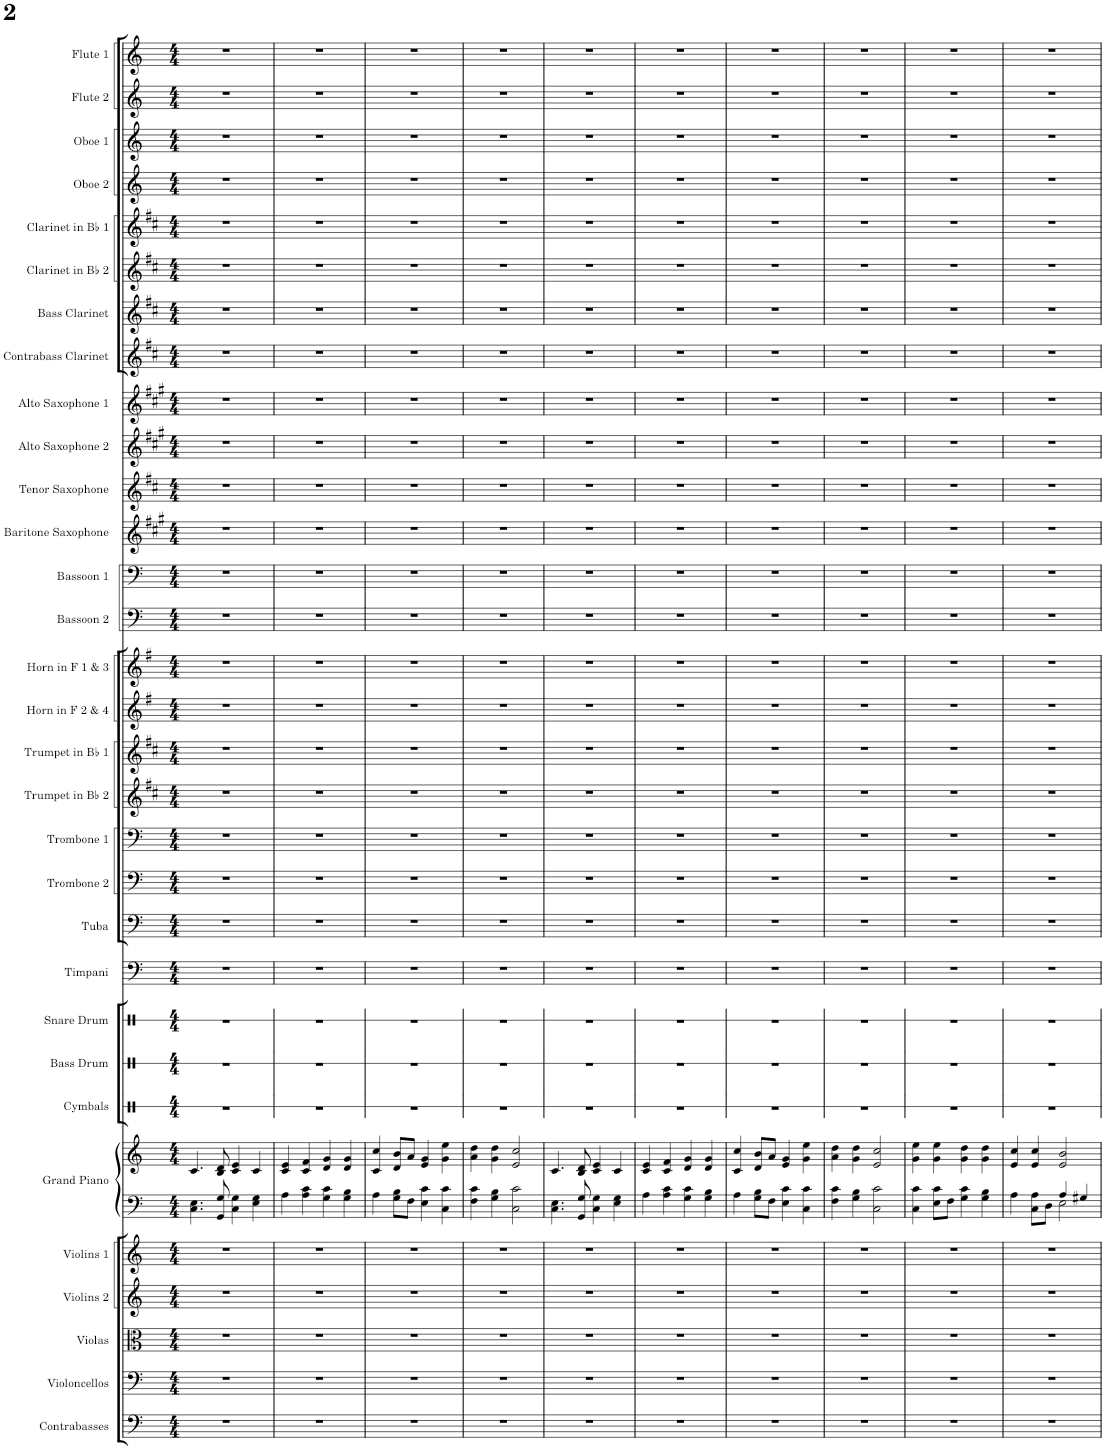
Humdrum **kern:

**kern	**kern	**kern	**kern	**kern	**kern	**kern	**kern	**kern	**kern	**kern	**kern	**kern	**kern	**kern	**kern	**kern	**kern	**kern	**kern	**kern	**kern	**kern	**kern	**kern	**kern	**kern	**kern	**kern	**kern	**kern	**kern
*part31	*part30	*part29	*part28	*part27	*part26	*part26	*part25	*part24	*part23	*part22	*part21	*part20	*part19	*part18	*part17	*part16	*part15	*part14	*part13	*part12	*part11	*part10	*part9	*part8	*part7	*part6	*part5	*part4	*part3	*part2	*part1
*staff32	*staff31	*staff30	*staff29	*staff28	*staff27	*staff26	*staff25	*staff24	*staff23	*staff22	*staff21	*staff20	*staff19	*staff18	*staff17	*staff16	*staff15	*staff14	*staff13	*staff12	*staff11	*staff10	*staff9	*staff8	*staff7	*staff6	*staff5	*staff4	*staff3	*staff2	*staff1
*I"Contrabasses	*I"Violoncellos	*I"Violas	*I"Violins 2	*I"Violins 1	*I"Grand Piano	*	*I"Cymbals	*I"Bass Drum	*I"Snare Drum	*I"Timpani	*I"Tuba	*I"Trombone 2	*I"Trombone 1	*I"Trumpet in Bb 2	*I"Trumpet in Bb 1	*I"Horn in F 2 &amp; 4	*I"Horn in F 1 &amp; 3	*I"Bassoon 2	*I"Bassoon 1	*I"Baritone Saxophone	*I"Tenor Saxophone	*I"Alto Saxophone 2	*I"Alto Saxophone 1	*I"Contrabass Clarinet	*I"Bass Clarinet	*I"Clarinet in Bb 2	*I"Clarinet in Bb 1	*I"Oboe 2	*I"Oboe 1	*I"Flute 2	*I"Flute 1
*I'Cbs.	*I'Vcs.	*I'Vlas.	*I'Vlns. 2	*I'Vlns. 1	*I'Pno.	*	*I'Cym.	*I'BD	*I'SD	*I'Timp.	*I'Tba.	*I'Tbn. 2	*I'Tbn. 1	*I'Tpt. in Bb 2	*I'Tpt. in Bb 1	*I'Hn. in F 2 4	*I'Hn. in F 1 3	*I'Bsn. 2	*I'Bsn. 1	*I'Bar. Sax.	*I'T. Sax.	*I'A. Sax. 2	*I'A. Sax. 1	*I'Cb. Cl.	*I'B. Cl.	*I'Cl. in Bb 2	*I'Cl. in Bb 1	*I'Ob. 2	*I'Ob. 1	*I'Fl. 2	*I'Fl. 1
*	*	*	*	*	*	*	*stria1	*stria1	*stria1	*	*	*	*	*	*	*	*	*	*	*	*	*	*	*	*	*	*	*	*	*	*
*clefF4	*clefF4	*clefC3	*clefG2	*clefG2	*clefF4	*clefG2	*clefX	*clefX	*clefX	*clefF4	*clefF4	*clefF4	*clefF4	*clefG2	*clefG2	*clefG2	*clefG2	*clefF4	*clefF4	*clefG2	*clefG2	*clefG2	*clefG2	*clefG2	*clefG2	*clefG2	*clefG2	*clefG2	*clefG2	*clefG2	*clefG2
*Trd7c12	*	*	*	*	*	*	*	*	*	*	*	*	*	*Trd1c2	*Trd1c2	*Trd4c7	*Trd4c7	*	*	*Trd12c21	*Trd8c14	*Trd5c9	*Trd5c9	*Trd15c26	*Trd8c14	*Trd1c2	*Trd1c2	*	*	*	*
*k[]	*k[]	*k[]	*k[]	*k[]	*k[]	*k[]	*k[]	*k[]	*k[]	*k[]	*k[]	*k[]	*k[]	*k[f#c#]	*k[f#c#]	*k[f#]	*k[f#]	*k[]	*k[]	*k[f#c#g#]	*k[f#c#]	*k[f#c#g#]	*k[f#c#g#]	*k[f#c#]	*k[f#c#]	*k[f#c#]	*k[f#c#]	*k[]	*k[]	*k[]	*k[]
*M4/4	*M4/4	*M4/4	*M4/4	*M4/4	*M4/4	*M4/4	*M4/4	*M4/4	*M4/4	*M4/4	*M4/4	*M4/4	*M4/4	*M4/4	*M4/4	*M4/4	*M4/4	*M4/4	*M4/4	*M4/4	*M4/4	*M4/4	*M4/4	*M4/4	*M4/4	*M4/4	*M4/4	*M4/4	*M4/4	*M4/4	*M4/4
=1	=1	=1	=1	=1	=1	=1	=1	=1	=1	=1	=1	=1	=1	=1	=1	=1	=1	=1	=1	=1	=1	=1	=1	=1	=1	=1	=1	=1	=1	=1	=1
1r	1r	1r	1r	1r	4.C\ 4.E\	4.c/	1r	1r	1r	1r	1r	1r	1r	1r	1r	1r	1r	1r	1r	1r	1r	1r	1r	1r	1r	1r	1r	1r	1r	1r	1r
.	.	.	.	.	8GG/ 8G/	8B/ 8d/	.	.	.	.	.	.	.	.	.	.	.	.	.	.	.	.	.	.	.	.	.	.	.	.	.
.	.	.	.	.	4C\ 4G\	4c/ 4e/	.	.	.	.	.	.	.	.	.	.	.	.	.	.	.	.	.	.	.	.	.	.	.	.	.
.	.	.	.	.	4E\ 4G\	4c/	.	.	.	.	.	.	.	.	.	.	.	.	.	.	.	.	.	.	.	.	.	.	.	.	.
=2	=2	=2	=2	=2	=2	=2	=2	=2	=2	=2	=2	=2	=2	=2	=2	=2	=2	=2	=2	=2	=2	=2	=2	=2	=2	=2	=2	=2	=2	=2	=2
1r	1r	1r	1r	1r	4A\	4c/ 4e/	1r	1r	1r	1r	1r	1r	1r	1r	1r	1r	1r	1r	1r	1r	1r	1r	1r	1r	1r	1r	1r	1r	1r	1r	1r
.	.	.	.	.	4A\ 4c\	4c/ 4f/	.	.	.	.	.	.	.	.	.	.	.	.	.	.	.	.	.	.	.	.	.	.	.	.	.
.	.	.	.	.	4G\ 4c\	4d/ 4g/	.	.	.	.	.	.	.	.	.	.	.	.	.	.	.	.	.	.	.	.	.	.	.	.	.
.	.	.	.	.	4G\ 4B\	4d/ 4g/	.	.	.	.	.	.	.	.	.	.	.	.	.	.	.	.	.	.	.	.	.	.	.	.	.
=3	=3	=3	=3	=3	=3	=3	=3	=3	=3	=3	=3	=3	=3	=3	=3	=3	=3	=3	=3	=3	=3	=3	=3	=3	=3	=3	=3	=3	=3	=3	=3
1r	1r	1r	1r	1r	4A\	4c/ 4cc/	1r	1r	1r	1r	1r	1r	1r	1r	1r	1r	1r	1r	1r	1r	1r	1r	1r	1r	1r	1r	1r	1r	1r	1r	1r
.	.	.	.	.	8G\ 8B\L	8d/ 8b/L	.	.	.	.	.	.	.	.	.	.	.	.	.	.	.	.	.	.	.	.	.	.	.	.	.
.	.	.	.	.	8F\J	8a/J	.	.	.	.	.	.	.	.	.	.	.	.	.	.	.	.	.	.	.	.	.	.	.	.	.
.	.	.	.	.	4E\ 4c\	4e/ 4g/	.	.	.	.	.	.	.	.	.	.	.	.	.	.	.	.	.	.	.	.	.	.	.	.	.
.	.	.	.	.	4C\ 4c\	4g\ 4ee\	.	.	.	.	.	.	.	.	.	.	.	.	.	.	.	.	.	.	.	.	.	.	.	.	.
=4	=4	=4	=4	=4	=4	=4	=4	=4	=4	=4	=4	=4	=4	=4	=4	=4	=4	=4	=4	=4	=4	=4	=4	=4	=4	=4	=4	=4	=4	=4	=4
1r	1r	1r	1r	1r	4F\ 4c\	4a\ 4dd\	1r	1r	1r	1r	1r	1r	1r	1r	1r	1r	1r	1r	1r	1r	1r	1r	1r	1r	1r	1r	1r	1r	1r	1r	1r
.	.	.	.	.	4G\ 4B\	4g\ 4dd\	.	.	.	.	.	.	.	.	.	.	.	.	.	.	.	.	.	.	.	.	.	.	.	.	.
.	.	.	.	.	2C\ 2c\	2e/ 2cc/	.	.	.	.	.	.	.	.	.	.	.	.	.	.	.	.	.	.	.	.	.	.	.	.	.
=5	=5	=5	=5	=5	=5	=5	=5	=5	=5	=5	=5	=5	=5	=5	=5	=5	=5	=5	=5	=5	=5	=5	=5	=5	=5	=5	=5	=5	=5	=5	=5
1r	1r	1r	1r	1r	4.C\ 4.E\	4.c/	1r	1r	1r	1r	1r	1r	1r	1r	1r	1r	1r	1r	1r	1r	1r	1r	1r	1r	1r	1r	1r	1r	1r	1r	1r
.	.	.	.	.	8GG/ 8G/	8B/ 8d/	.	.	.	.	.	.	.	.	.	.	.	.	.	.	.	.	.	.	.	.	.	.	.	.	.
.	.	.	.	.	4C\ 4G\	4c/ 4e/	.	.	.	.	.	.	.	.	.	.	.	.	.	.	.	.	.	.	.	.	.	.	.	.	.
.	.	.	.	.	4E\ 4G\	4c/	.	.	.	.	.	.	.	.	.	.	.	.	.	.	.	.	.	.	.	.	.	.	.	.	.
=6	=6	=6	=6	=6	=6	=6	=6	=6	=6	=6	=6	=6	=6	=6	=6	=6	=6	=6	=6	=6	=6	=6	=6	=6	=6	=6	=6	=6	=6	=6	=6
1r	1r	1r	1r	1r	4A\	4c/ 4e/	1r	1r	1r	1r	1r	1r	1r	1r	1r	1r	1r	1r	1r	1r	1r	1r	1r	1r	1r	1r	1r	1r	1r	1r	1r
.	.	.	.	.	4A\ 4c\	4c/ 4f/	.	.	.	.	.	.	.	.	.	.	.	.	.	.	.	.	.	.	.	.	.	.	.	.	.
.	.	.	.	.	4G\ 4c\	4d/ 4g/	.	.	.	.	.	.	.	.	.	.	.	.	.	.	.	.	.	.	.	.	.	.	.	.	.
.	.	.	.	.	4G\ 4B\	4d/ 4g/	.	.	.	.	.	.	.	.	.	.	.	.	.	.	.	.	.	.	.	.	.	.	.	.	.
=7	=7	=7	=7	=7	=7	=7	=7	=7	=7	=7	=7	=7	=7	=7	=7	=7	=7	=7	=7	=7	=7	=7	=7	=7	=7	=7	=7	=7	=7	=7	=7
1r	1r	1r	1r	1r	4A\	4c/ 4cc/	1r	1r	1r	1r	1r	1r	1r	1r	1r	1r	1r	1r	1r	1r	1r	1r	1r	1r	1r	1r	1r	1r	1r	1r	1r
.	.	.	.	.	8G\ 8B\L	8d/ 8b/L	.	.	.	.	.	.	.	.	.	.	.	.	.	.	.	.	.	.	.	.	.	.	.	.	.
.	.	.	.	.	8F\J	8a/J	.	.	.	.	.	.	.	.	.	.	.	.	.	.	.	.	.	.	.	.	.	.	.	.	.
.	.	.	.	.	4E\ 4c\	4e/ 4g/	.	.	.	.	.	.	.	.	.	.	.	.	.	.	.	.	.	.	.	.	.	.	.	.	.
.	.	.	.	.	4C\ 4c\	4g\ 4ee\	.	.	.	.	.	.	.	.	.	.	.	.	.	.	.	.	.	.	.	.	.	.	.	.	.
=8	=8	=8	=8	=8	=8	=8	=8	=8	=8	=8	=8	=8	=8	=8	=8	=8	=8	=8	=8	=8	=8	=8	=8	=8	=8	=8	=8	=8	=8	=8	=8
1r	1r	1r	1r	1r	4F\ 4c\	4a\ 4dd\	1r	1r	1r	1r	1r	1r	1r	1r	1r	1r	1r	1r	1r	1r	1r	1r	1r	1r	1r	1r	1r	1r	1r	1r	1r
.	.	.	.	.	4G\ 4B\	4g\ 4dd\	.	.	.	.	.	.	.	.	.	.	.	.	.	.	.	.	.	.	.	.	.	.	.	.	.
.	.	.	.	.	2C\ 2c\	2e/ 2cc/	.	.	.	.	.	.	.	.	.	.	.	.	.	.	.	.	.	.	.	.	.	.	.	.	.
=9	=9	=9	=9	=9	=9	=9	=9	=9	=9	=9	=9	=9	=9	=9	=9	=9	=9	=9	=9	=9	=9	=9	=9	=9	=9	=9	=9	=9	=9	=9	=9
1r	1r	1r	1r	1r	4C\ 4c\	4g\ 4ee\	1r	1r	1r	1r	1r	1r	1r	1r	1r	1r	1r	1r	1r	1r	1r	1r	1r	1r	1r	1r	1r	1r	1r	1r	1r
.	.	.	.	.	8E\ 8c\L	4g\ 4ee\	.	.	.	.	.	.	.	.	.	.	.	.	.	.	.	.	.	.	.	.	.	.	.	.	.
.	.	.	.	.	8F\J	.	.	.	.	.	.	.	.	.	.	.	.	.	.	.	.	.	.	.	.	.	.	.	.	.	.
.	.	.	.	.	4G\ 4c\	4g\ 4dd\	.	.	.	.	.	.	.	.	.	.	.	.	.	.	.	.	.	.	.	.	.	.	.	.	.
.	.	.	.	.	4G\ 4B\	4g\ 4dd\	.	.	.	.	.	.	.	.	.	.	.	.	.	.	.	.	.	.	.	.	.	.	.	.	.
=10	=10	=10	=10	=10	=10	=10	=10	=10	=10	=10	=10	=10	=10	=10	=10	=10	=10	=10	=10	=10	=10	=10	=10	=10	=10	=10	=10	=10	=10	=10	=10
*	*	*	*	*	*^	*	*	*	*	*	*	*	*	*	*	*	*	*	*	*	*	*	*	*	*	*	*	*	*	*	*
1r	1r	1r	1r	1r	4A\	2ryy	4e/ 4cc/	1r	1r	1r	1r	1r	1r	1r	1r	1r	1r	1r	1r	1r	1r	1r	1r	1r	1r	1r	1r	1r	1r	1r	1r	1r
.	.	.	.	.	8C\ 8A\L	.	4e/ 4cc/	.	.	.	.	.	.	.	.	.	.	.	.	.	.	.	.	.	.	.	.	.	.	.	.	.
.	.	.	.	.	8D\J	.	.	.	.	.	.	.	.	.	.	.	.	.	.	.	.	.	.	.	.	.	.	.	.	.	.	.
.	.	.	.	.	4A/	2E\	2e/ 2b/	.	.	.	.	.	.	.	.	.	.	.	.	.	.	.	.	.	.	.	.	.	.	.	.	.
.	.	.	.	.	4G#X/	.	.	.	.	.	.	.	.	.	.	.	.	.	.	.	.	.	.	.	.	.	.	.	.	.	.	.
*	*	*	*	*	*v	*v	*	*	*	*	*	*	*	*	*	*	*	*	*	*	*	*	*	*	*	*	*	*	*	*	*	*
=	=	=	=	=	=	=	=	=	=	=	=	=	=	=	=	=	=	=	=	=	=	=	=	=	=	=	=	=	=	=	=
*-	*-	*-	*-	*-	*-	*-	*-	*-	*-	*-	*-	*-	*-	*-	*-	*-	*-	*-	*-	*-	*-	*-	*-	*-	*-	*-	*-	*-	*-	*-	*-
